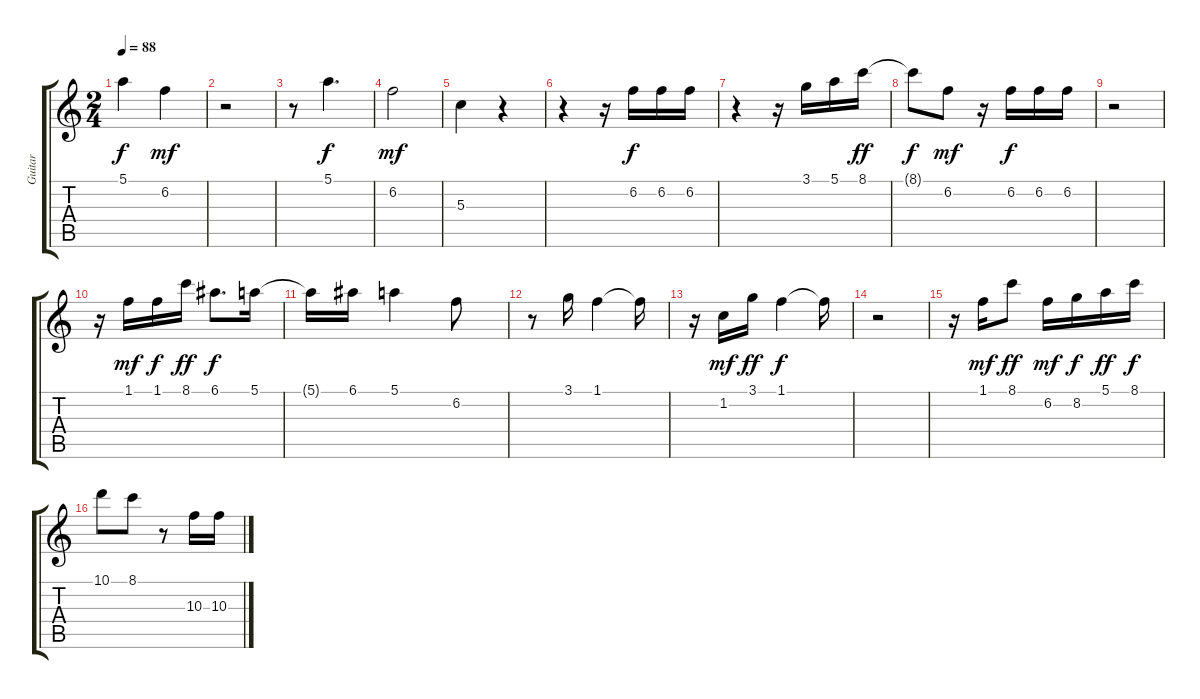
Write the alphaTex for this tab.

\track ("Guitar" "Guitar") {instrument acousticguitarnylon}
\staff {score tabs}
\tuning (E4 B3 G3 D3 A2 E2) {hide}
\ts (2 4)
\tempo 88
\clef g2
\ks c
5.1{t}.4{dy f} 6.2.4{dy mf} |
r.2 |
r.8 5.1.4{d dy f} |
6.2.2{dy mf} |
5.3.4 r.4 |
r.4 r.16 6.2.16{dy f} 6.2.16 6.2.16 |
r.4 r.16 3.1.16 5.1.16 8.1.16{dy ff} |
8.1{t}.8{dy f} 6.2.8{dy mf} r.16 6.2.16{dy f} 6.2.16 6.2.16 |
r.2 |
r.16 1.1.16{dy mf} 1.1.16{dy f} 8.1.16{dy ff} 6.1.8{d dy f} 5.1.16 |
5.1{t}.16 6.1.16 5.1.4 6.2.8 |
r.8 3.1.16 1.1.4 1.1{t}.16 |
r.16 1.2.16{dy mf} 3.1.16{dy ff} 1.1.4{dy f} 1.1{t}.16 |
r.2 |
r.16 1.1.16{dy mf} 8.1.8{dy ff} 6.2.16{dy mf} 8.2.16{dy f} 5.1.16{dy ff} 8.1.16{dy f} |
10.1.8 8.1.8 r.8 10.3.16 10.3.16
